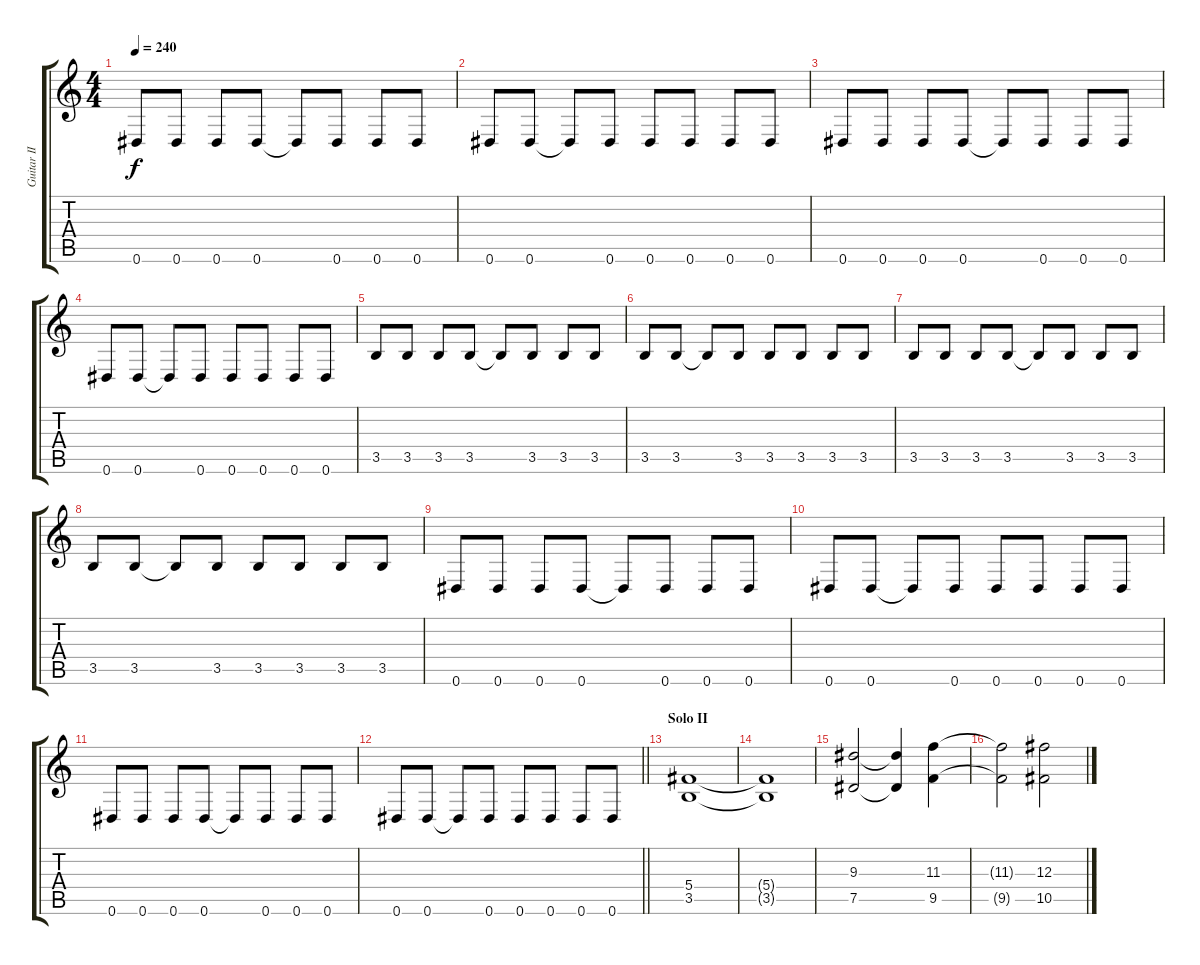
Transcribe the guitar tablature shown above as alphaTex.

\track ("Guitar II" "Guitar II") {instrument overdrivenguitar}
\staff {score tabs}
\tuning (Eb4 Bb3 Gb3 Db3 Ab2 Eb2) {hide}
\ts (4 4)
\tempo 240
\clef g2
\ks c
0.6.8{dy f} 0.6.8 0.6.8 0.6.8 0.6{t}.8 0.6.8 0.6.8 0.6.8 |
0.6.8 0.6.8 0.6{t}.8 0.6.8 0.6.8 0.6.8 0.6.8 0.6.8 |
0.6.8 0.6.8 0.6.8 0.6.8 0.6{t}.8 0.6.8 0.6.8 0.6.8 |
0.6.8 0.6.8 0.6{t}.8 0.6.8 0.6.8 0.6.8 0.6.8 0.6.8 |
3.5.8 3.5.8 3.5.8 3.5.8 3.5{t}.8 3.5.8 3.5.8 3.5.8 |
3.5.8 3.5.8 3.5{t}.8 3.5.8 3.5.8 3.5.8 3.5.8 3.5.8 |
3.5.8 3.5.8 3.5.8 3.5.8 3.5{t}.8 3.5.8 3.5.8 3.5.8 |
3.5.8 3.5.8 3.5{t}.8 3.5.8 3.5.8 3.5.8 3.5.8 3.5.8 |
0.6.8 0.6.8 0.6.8 0.6.8 0.6{t}.8 0.6.8 0.6.8 0.6.8 |
0.6.8 0.6.8 0.6{t}.8 0.6.8 0.6.8 0.6.8 0.6.8 0.6.8 |
0.6.8 0.6.8 0.6.8 0.6.8 0.6{t}.8 0.6.8 0.6.8 0.6.8 |
\barLineRight lightlight
0.6.8 0.6.8 0.6{t}.8 0.6.8 0.6.8 0.6.8 0.6.8 0.6.8 |
\section ("" "Solo II")
(5.4 3.5).1 |
(5.4{t} 3.5{t}).1 |
(9.3 7.5).2 (9.3{t} 7.5{t}).4 (11.3 9.5).4 |
(11.3{t} 9.5{t}).2 (12.3 10.5).2
